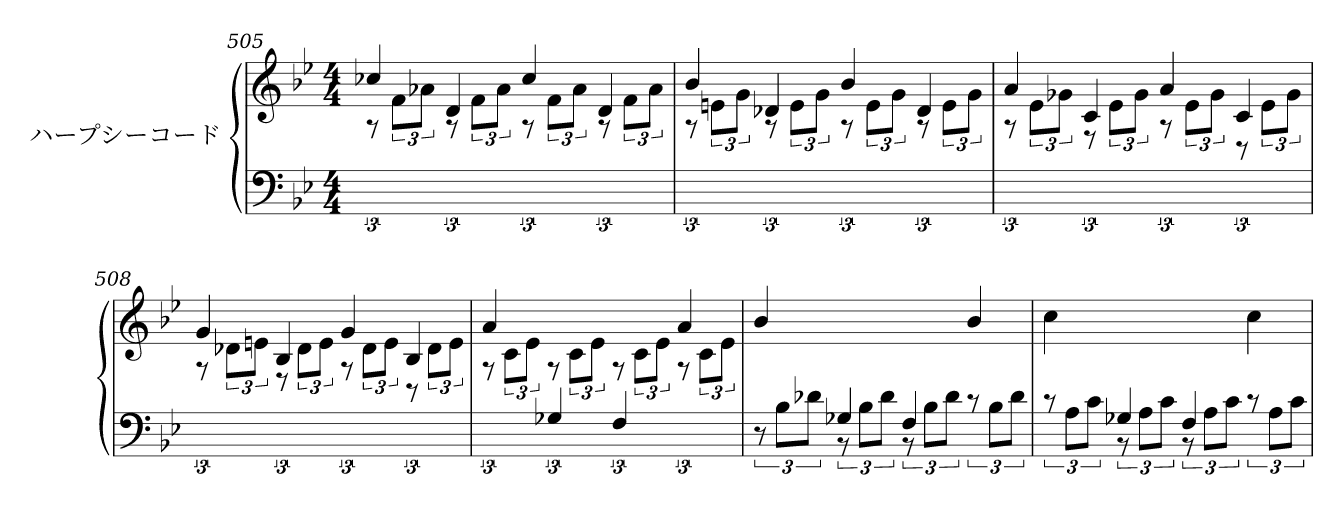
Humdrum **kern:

**kern	**kern
*part1	*part1
*staff2	*staff1
*I"ハープシーコード	*
*clefF4	*clefG2
*k[b-e-]	*k[b-e-]
*M4/4	*M4/4
=505	=505
*	*^
12rb	4cc-X/	12ryy
6ryy	.	12f\L
.	.	12a-X\J
12rb	4d/	12ryy
6ryy	.	12f\L
.	.	12a-\J
12rb	4cc-/	12ryy
6ryy	.	12f\L
.	.	12a-\J
12rb	4d/	12ryy
6ryy	.	12f\L
.	.	12a-\J
!!LO:PB:g=z	!!
=506	=506	=506
12rb	4b-/	12ryy
6ryy	.	12en\L
.	.	12g\J
12rb	4d-X/	12ryy
6ryy	.	12e\L
.	.	12g\J
12rb	4b-/	12ryy
6ryy	.	12e\L
.	.	12g\J
12rb	4d-/	12ryy
6ryy	.	12e\L
.	.	12g\J
=507	=507	=507
12rb	4a/	12ryy
6ryy	.	12e-\L
.	.	12g-X\J
12rg	4c/	12ryy
6ryy	.	12e-\L
.	.	12g-\J
12rb	4a/	12ryy
6ryy	.	12e-\L
.	.	12g-\J
12re	4c/	12ryy
6ryy	.	12e-\L
.	.	12g-\J
=508	=508	=508
12rb	4g/	12ryy
6ryy	.	12d-X\L
.	.	12en\J
12rg	4B-/	12ryy
6ryy	.	12d-\L
.	.	12e\J
12rb	4g/	12ryy
6ryy	.	12d-\L
.	.	12e\J
12re	4B-/	12ryy
6ryy	.	12d-\L
.	.	12e\J
!!LO:LB:g=z	!!
=509	=509	=509
*^	*	*
4ryy	12rb	4a/	12ryy
.	6ryy	.	12c\L
.	.	.	12e-\J
4G-X/	12rb	2ryy	12ryy
.	6ryy	.	12c\L
.	.	.	12e-\J
4F/	12rb	.	12ryy
.	6ryy	.	12c\L
.	.	.	12e-\J
6ryy	12rb	4a/	12ryy
.	6ryy	.	12c\L
12ryy	.	.	12e-\J
*	*	*v	*v
=510	=510	=510
4ryy	12r	4b-/
.	12B-\L	.
.	12d-X\J	.
4G-X/	12rBB	2ryy
.	12B-\L	.
.	12d-\J	.
4F/	12rBB	.
.	12B-\L	.
.	12d-\J	.
4ryy	12rc	4b-/
.	12B-\L	.
.	12d-\J	.
=511	=511	=511
4ryy	12rc	4cc\
.	12A\L	.
.	12c\J	.
4G-X/	12r	2ryy
.	12A\L	.
.	12c\J	.
4F/	12rBB	.
.	12A\L	.
.	12c\J	.
4ryy	12rc	4cc\
.	12A\L	.
.	12c\J	.
*v	*v	*
=	=
*-	*-
